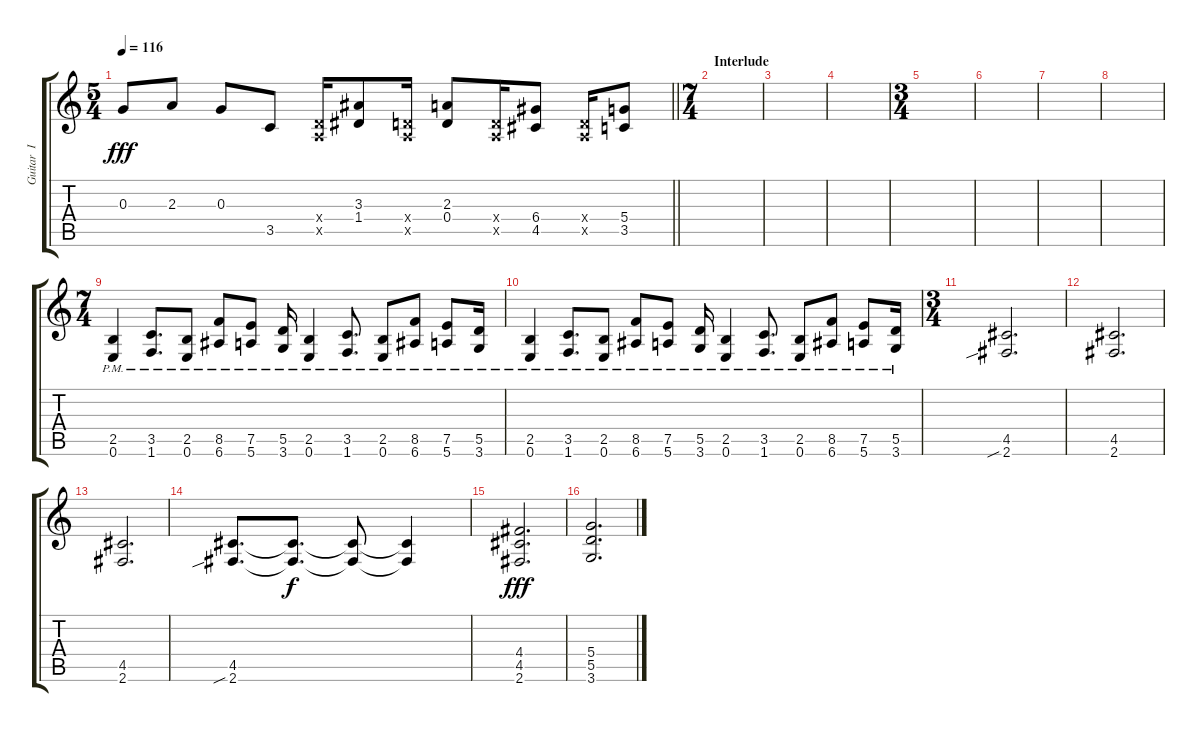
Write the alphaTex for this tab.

\track ("Guitar  I" "Guitar  I") {instrument distortionguitar}
\staff {score tabs}
\tuning (E4 B3 G3 D3 A2 E2) {hide}
\ts (5 4)
\tempo 116
\clef g2
\barLineRight lightlight
\ks c
0.3.8{dy fff} 2.3.8 0.3.8 3.5.8 (0.4{x} 0.5{x}).16 (3.3 1.4).8 (0.4{x} 0.5{x}).16 (2.3 0.4).8 (0.4{x} 0.5{x}).16 (6.4 4.5).8 (0.4{x} 0.5{x}).16 (5.4 3.5).8 |
\ts (7 4)
\section ("" "Interlude")
|
|
|
\ts (3 4)
|
|
|
|
\ts (7 4)
(2.5{pm} 0.6{pm}).4 (3.5{pm} 1.6{pm}).8{d} (2.5{pm} 0.6{pm}).8 (8.5{pm} 6.6{pm}).8 (7.5{pm} 5.6{pm}).8 (5.5{pm} 3.6{pm}).16 (2.5{pm} 0.6{pm}).4 (3.5{pm} 1.6{pm}).8{d} (2.5{pm} 0.6{pm}).8 (8.5{pm} 6.6{pm}).8 (7.5{pm} 5.6{pm}).8 (5.5{pm} 3.6{pm}).16 |
(2.5{pm} 0.6{pm}).4 (3.5{pm} 1.6{pm}).8{d} (2.5{pm} 0.6{pm}).8 (8.5{pm} 6.6{pm}).8 (7.5{pm} 5.6{pm}).8 (5.5{pm} 3.6{pm}).16 (2.5{pm} 0.6{pm}).4 (3.5{pm} 1.6{pm}).8{d} (2.5{pm} 0.6{pm}).8 (8.5{pm} 6.6{pm}).8 (7.5{pm} 5.6{pm}).8 (5.5{pm} 3.6{pm}).16 |
\ts (3 4)
(4.5 2.6{sib}).2{d} |
(4.5 2.6).2{d} |
(4.5 2.6).2{d} |
(4.5 2.6{sib}).8{d} (4.5{t} 2.6{t}).8{d dy f} (4.5{t} 2.6{t}).8 (4.5{t} 2.6{t}).4 |
(4.4 4.5 2.6).2{d dy fff} |
(5.4 5.5 3.6).2{d}
